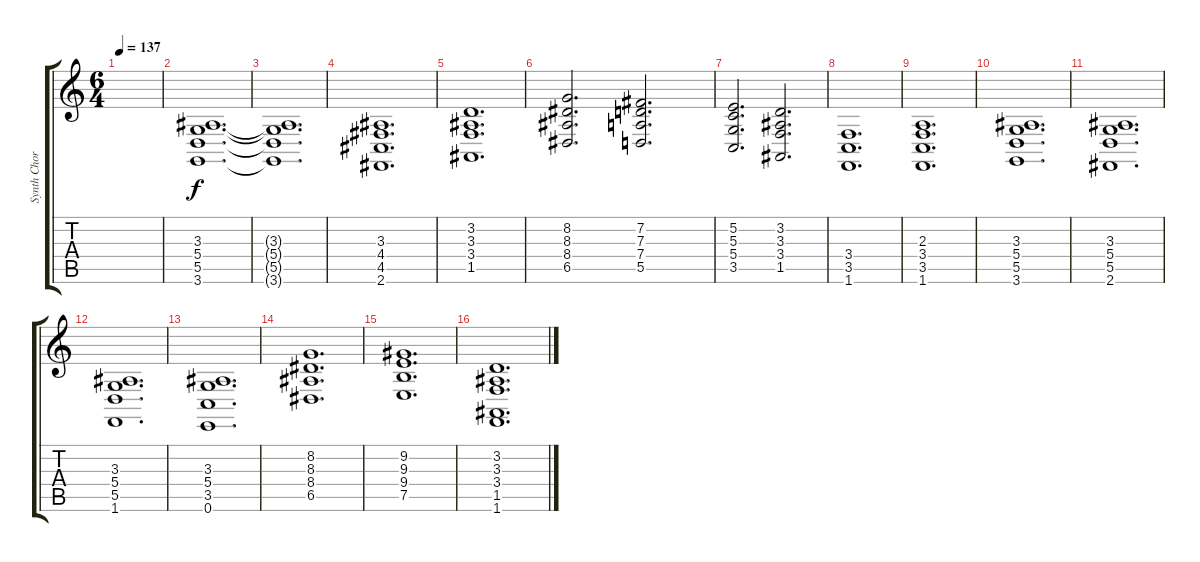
\track ("Synth Chords" "Synth Chor") {instrument stringensemble1}
\staff {score tabs}
\tuning (E4 B3 G3 D3 A2 E2) {hide}
\ts (6 4)
\tempo 137
\clef g2
\ks c
|
(3.3 5.4 5.5 3.6).1{d} |
(3.3{t} 5.4{t} 5.5{t} 3.6{t}).1{d} |
(3.3 4.4 4.5 2.6).1{d} |
(3.2 3.3 3.4 1.5).1{d} |
(8.2 8.3 8.4 6.5).2{d} (7.2 7.3 7.4 5.5).2{d} |
(5.2 5.3 5.4 3.5).2{d} (3.2 3.3 3.4 1.5).2{d} |
(3.4 3.5 1.6).1{d} |
(2.3 3.4 3.5 1.6).1{d} |
(3.3 5.4 5.5 3.6).1{d} |
(3.3 5.4 5.5 2.6).1{d} |
(3.3 5.4 5.5 1.6).1{d} |
(3.3 5.4 3.5 0.6).1{d} |
(8.2 8.3 8.4 6.5).1{d} |
(9.2 9.3 9.4 7.5).1{d} |
(3.2 3.3 3.4 1.5 1.6).1{d}
